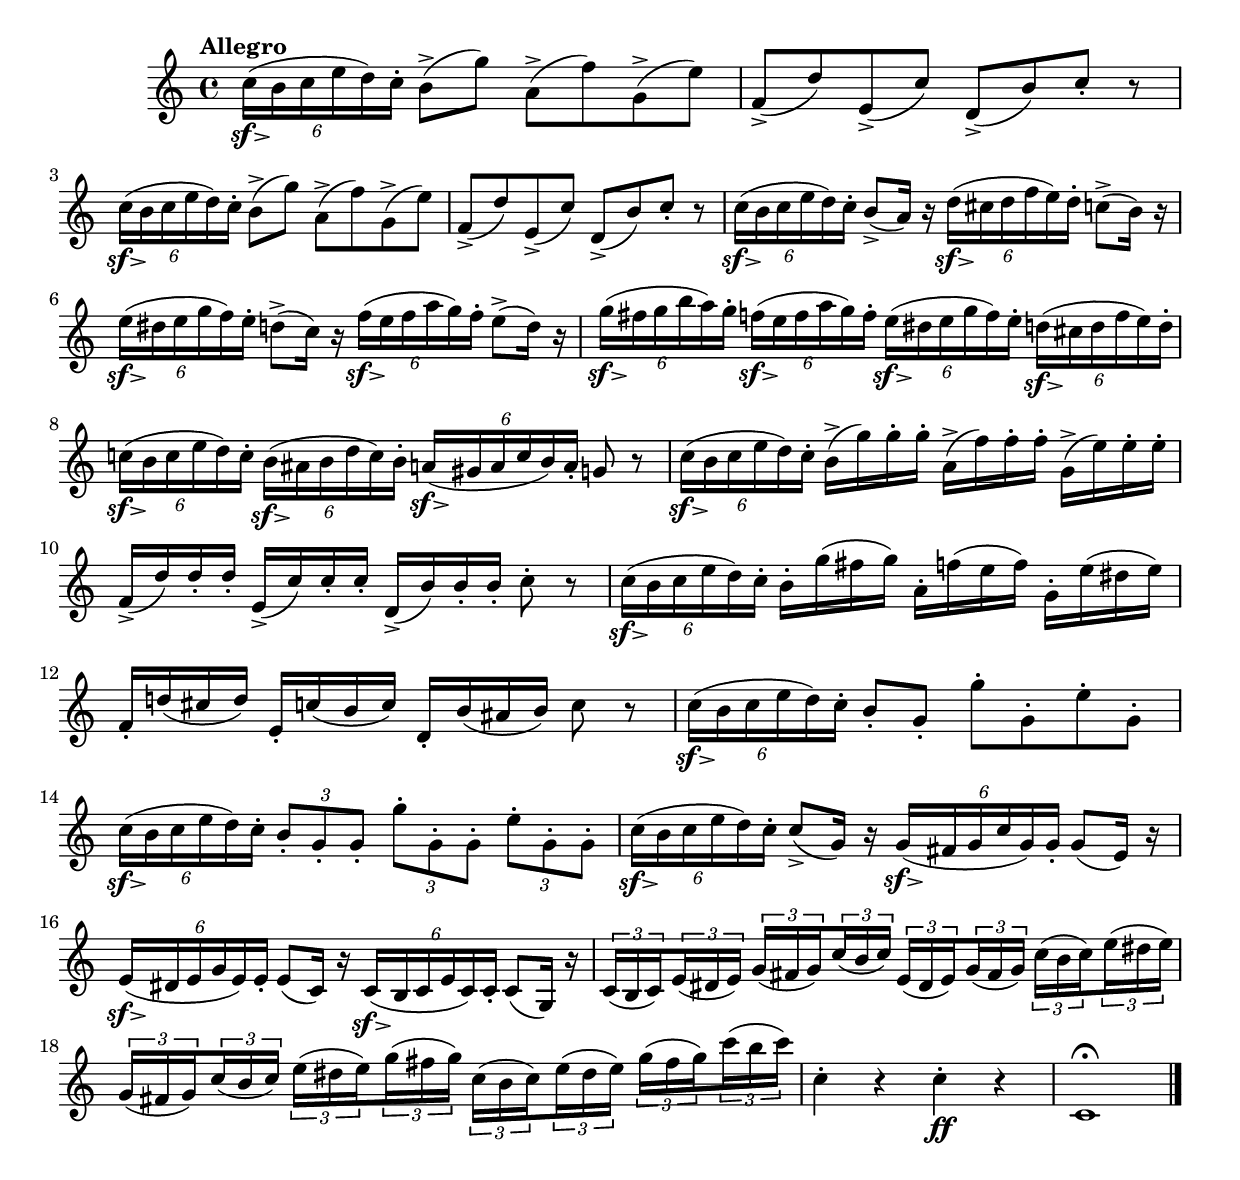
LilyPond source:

\version "2.22.0"

\version "2.24.0"

#(begin

(define sf-accent-markup #{
  \markup {
    \concat {
      \dynamic "sf"
      \hspace #0.25
      \raise #0.5 \musicglyph #"scripts.sforzato"
    }
  }
#})

(append! default-script-alist
  (list
    `(sf-accent
      . (
          (stencil . ,ly:text-interface::print)
          (text . ,sf-accent-markup)
          (avoid-slur . around)
          (padding . 0.3)
          (direction . ,DOWN)))))

(define sf-accent (make-articulation 'sf-accent))

)

\version "2.22.0"

#(define subdivide-beams (define-music-function (baseMoment beatStructure music) (rational? list? ly:music?)
#{
  \set subdivideBeams = ##t
  \set baseMoment = #(ly:make-moment baseMoment)
  \set beatStructure = #beatStructure
  #music
  \unset beatStructure
  \unset baseMoment
  \unset subdivideBeams
#}))


\relative {
  \language "english"

  \transposition f

  \tempo "Allegro"

  \key c \major
  \time 4/4

  \repeat unfold 2 {
    \tuplet 6/4 { c''16\sf-accent( b c e d) c-. } b8->( g') a,->( f') g,->( e') |
    f,8->( d') e,->( c') d,->( b') c-. r |
  }
  \tuplet 6/4 { c16\sf-accent( b c e d) c-. } b8->( a16) r \tuplet 6/4 { d16\sf-accent( c-sharp d f e) d-. } c8->( b16) r |
  \tuplet 6/4 { e16\sf-accent( d-sharp e g f) e-. } d8->( c16) r \tuplet 6/4 { f16\sf-accent( e f a g) f-. } e8->( d16) r |
  \tuplet 6/4 4 { g16\sf-accent( f-sharp g b a) g-. f\sf-accent( e f a g) f-. e\sf-accent( d-sharp e g f) e-. d\sf-accent( c-sharp d f e) d-. } |
  \tuplet 6/4 4 { c!16\sf-accent( b c e d) c-. b\sf-accent( a-sharp b d c) b-. a16\sf-accent( g-sharp a c b) a-. } g8 r |

  \tuplet 6/4 { c16\sf-accent( b c e d) c-. } b->( g') g-. g-. a,->( f') f-. f-. g,->( e') e-. e-. |
  f,16->( d') d-. d-. e,->( c') c-. c-. d,->( b') b-. b-. c8-. r |
  \tuplet 6/4 { c16\sf-accent( b c e d) c-. } b-. g'( f-sharp g) a,-. f'( e f) g,-. e'( d-sharp e) |
  f,16-. d-natural'!( c-sharp d) e,-. c'( b c) d,-. b'( a-sharp b) c8 r |
  \tuplet 6/4 { c16\sf-accent( b c e d) c-. } b8-. g-. g'-. g,-. e'-. g,-. |
  \tuplet 6/4 { c16\sf-accent( b c e d) c-. } \tuplet 3/2 4 { b8-. g-. g-. g'-. g,-. g-. e'-. g,-. g-. } |
  \tuplet 6/4 { c16\sf-accent( b c e d) c-. } c8->( g16) r \tuplet 6/4 { g16\sf-accent( f-sharp g c g) g-. } g8( e16) r |
  \tuplet 6/4 { e16\sf-accent( d-sharp e g e) e-. } e8( c16) r \tuplet 6/4 { c16\sf-accent( b c e c) c-. } c8( g16) r |
  \tuplet 3/2 8 {
    \subdivide-beams #1/8 3,3 {
      c16( b c) e( d-sharp e) g( f-sharp g) c( b c) e,( d-sharp e) g( f-sharp g) c( b c) e( d-sharp e) |
      g,( f-sharp g) c( b c) e( d-sharp e) g( f-sharp g) c,( b c) e( d-sharp e) g( f-sharp g) c( b c) |
    }
  }
  c,4-. r c-. \ff r |
  c,1\fermata | \bar "|."
}
